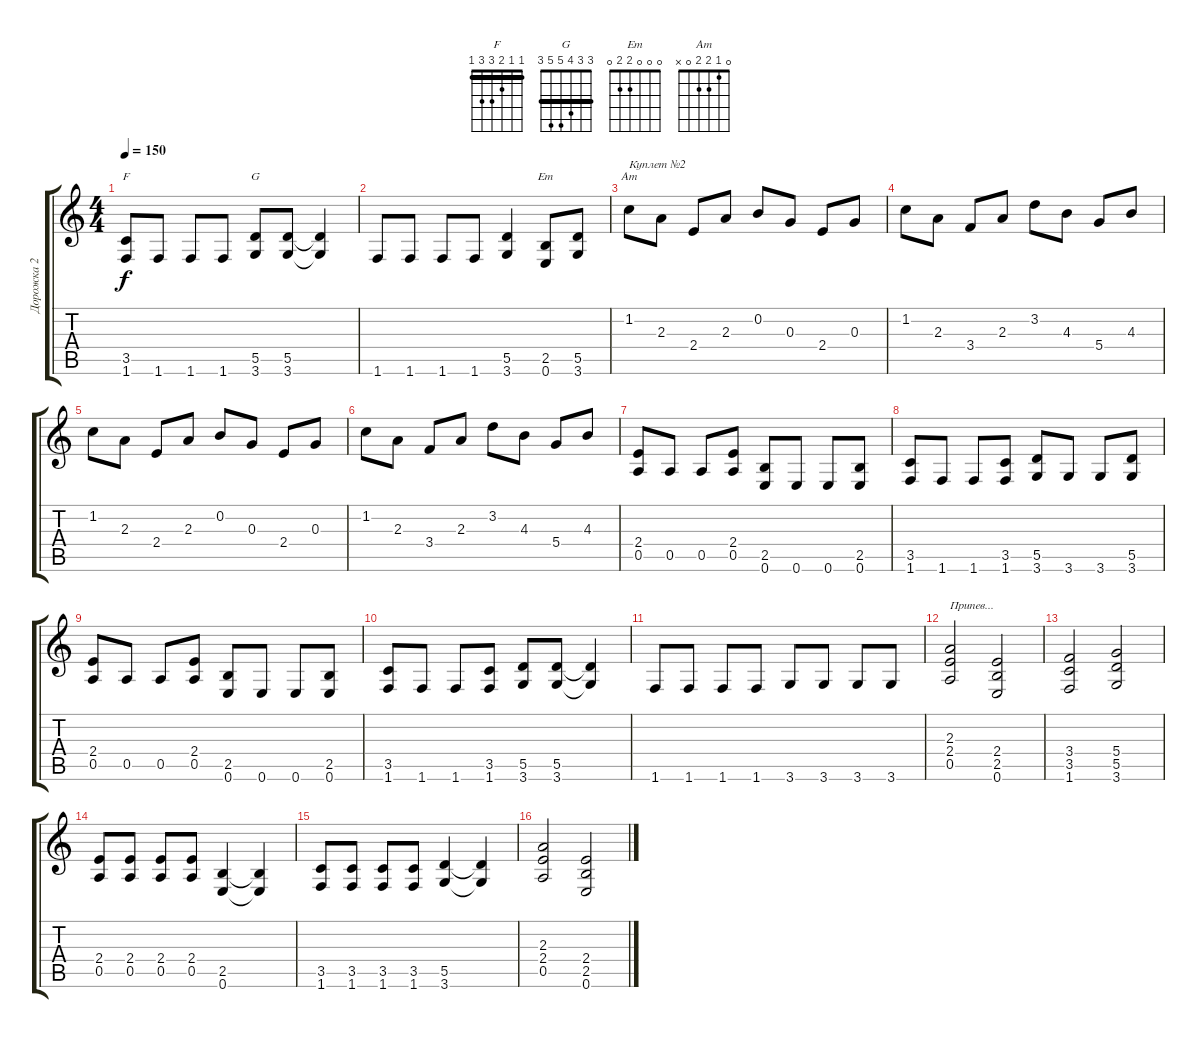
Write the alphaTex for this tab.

\track ("Дорожка 2" "Дорожка 2") {instrument distortionguitar}
\staff {score tabs}
\tuning (E4 B3 G3 D3 A2 E2) {hide}
\chord ("F" 1 1 2 3 3 1) {barre 1}
\chord ("G" 3 3 4 5 5 3) {barre 3}
\chord ("Em" 0 0 0 2 2 0)
\chord ("Am" 0 1 2 2 0 x)
\ts (4 4)
\tempo 150
\clef g2
\ks c
(3.5 1.6).8{ch "F" dy f} 1.6.8 1.6.8 1.6.8 (5.5 3.6).8{ch "G"} (5.5 3.6).8 (5.5{t} 3.6{t}).4 |
1.6.8 1.6.8 1.6.8 1.6.8 (5.5 3.6).4 (2.5 0.6).8{ch "Em"} (5.5 3.6).8 |
1.2.8{ch "Am" txt "Куплет №2"} 2.3.8 2.4.8 2.3.8 0.2.8 0.3.8 2.4.8 0.3.8 |
1.2.8 2.3.8 3.4.8 2.3.8 3.2.8 4.3.8 5.4.8 4.3.8 |
1.2.8 2.3.8 2.4.8 2.3.8 0.2.8 0.3.8 2.4.8 0.3.8 |
1.2.8 2.3.8 3.4.8 2.3.8 3.2.8 4.3.8 5.4.8 4.3.8 |
(2.4 0.5).8 0.5.8 0.5.8 (2.4 0.5).8 (2.5 0.6).8 0.6.8 0.6.8 (2.5 0.6).8 |
(3.5 1.6).8 1.6.8 1.6.8 (3.5 1.6).8 (5.5 3.6).8 3.6.8 3.6.8 (5.5 3.6).8 |
(2.4 0.5).8 0.5.8 0.5.8 (2.4 0.5).8 (2.5 0.6).8 0.6.8 0.6.8 (2.5 0.6).8 |
(3.5 1.6).8 1.6.8 1.6.8 (3.5 1.6).8 (5.5 3.6).8 (5.5 3.6).8 (5.5{t} 3.6{t}).4 |
1.6.8 1.6.8 1.6.8 1.6.8 3.6.8 3.6.8 3.6.8 3.6.8 |
(2.3 2.4 0.5).2{txt "Припев..."} (2.4 2.5 0.6).2 |
(3.4 3.5 1.6).2 (5.4 5.5 3.6).2 |
(2.4 0.5).8 (2.4 0.5).8 (2.4 0.5).8 (2.4 0.5).8 (2.5 0.6).4 (2.5{t} 0.6{t}).4 |
(3.5 1.6).8 (3.5 1.6).8 (3.5 1.6).8 (3.5 1.6).8 (5.5 3.6).4 (5.5{t} 3.6{t}).4 |
(2.3 2.4 0.5).2 (2.4 2.5 0.6).2
